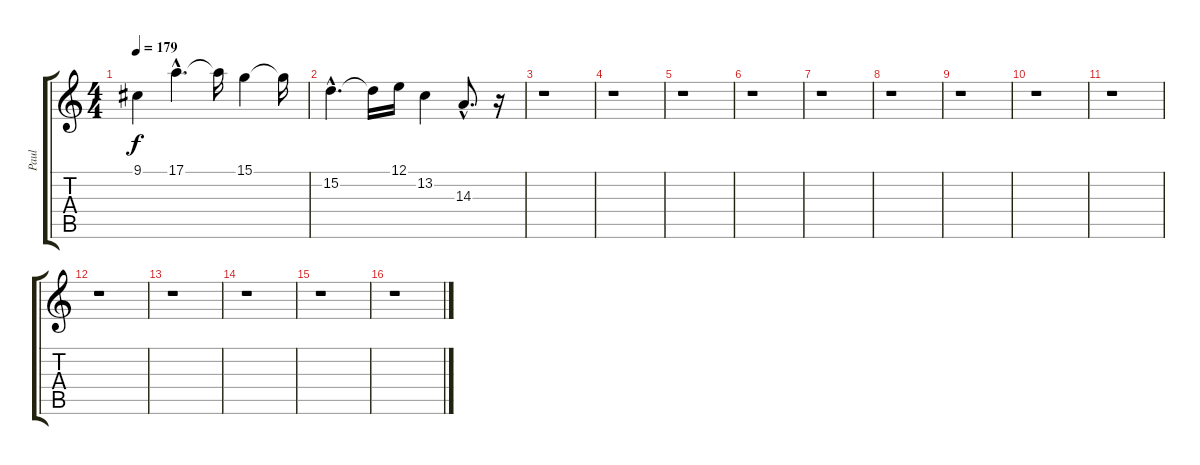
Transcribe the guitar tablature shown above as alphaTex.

\track ("Paul" "Paul") {instrument lead6voice}
\staff {score tabs}
\tuning (E4 B3 G3 D3 A2 E2) {hide}
\ts (4 4)
\tempo 179
\clef g2
\ks c
9.1.4{dy f} 17.1{hac}.4{d} 17.1{t}.16 15.1.4 15.1{t}.16 |
15.2{hac}.4{d} 15.2{t}.16 12.1.16 13.2.4 14.3{hac}.8{d} r.16 |
r.1 |
r.1 |
r.1 |
r.1 |
r.1 |
r.1 |
r.1 |
r.1 |
r.1 |
r.1 |
r.1 |
r.1 |
r.1 |
r.1
